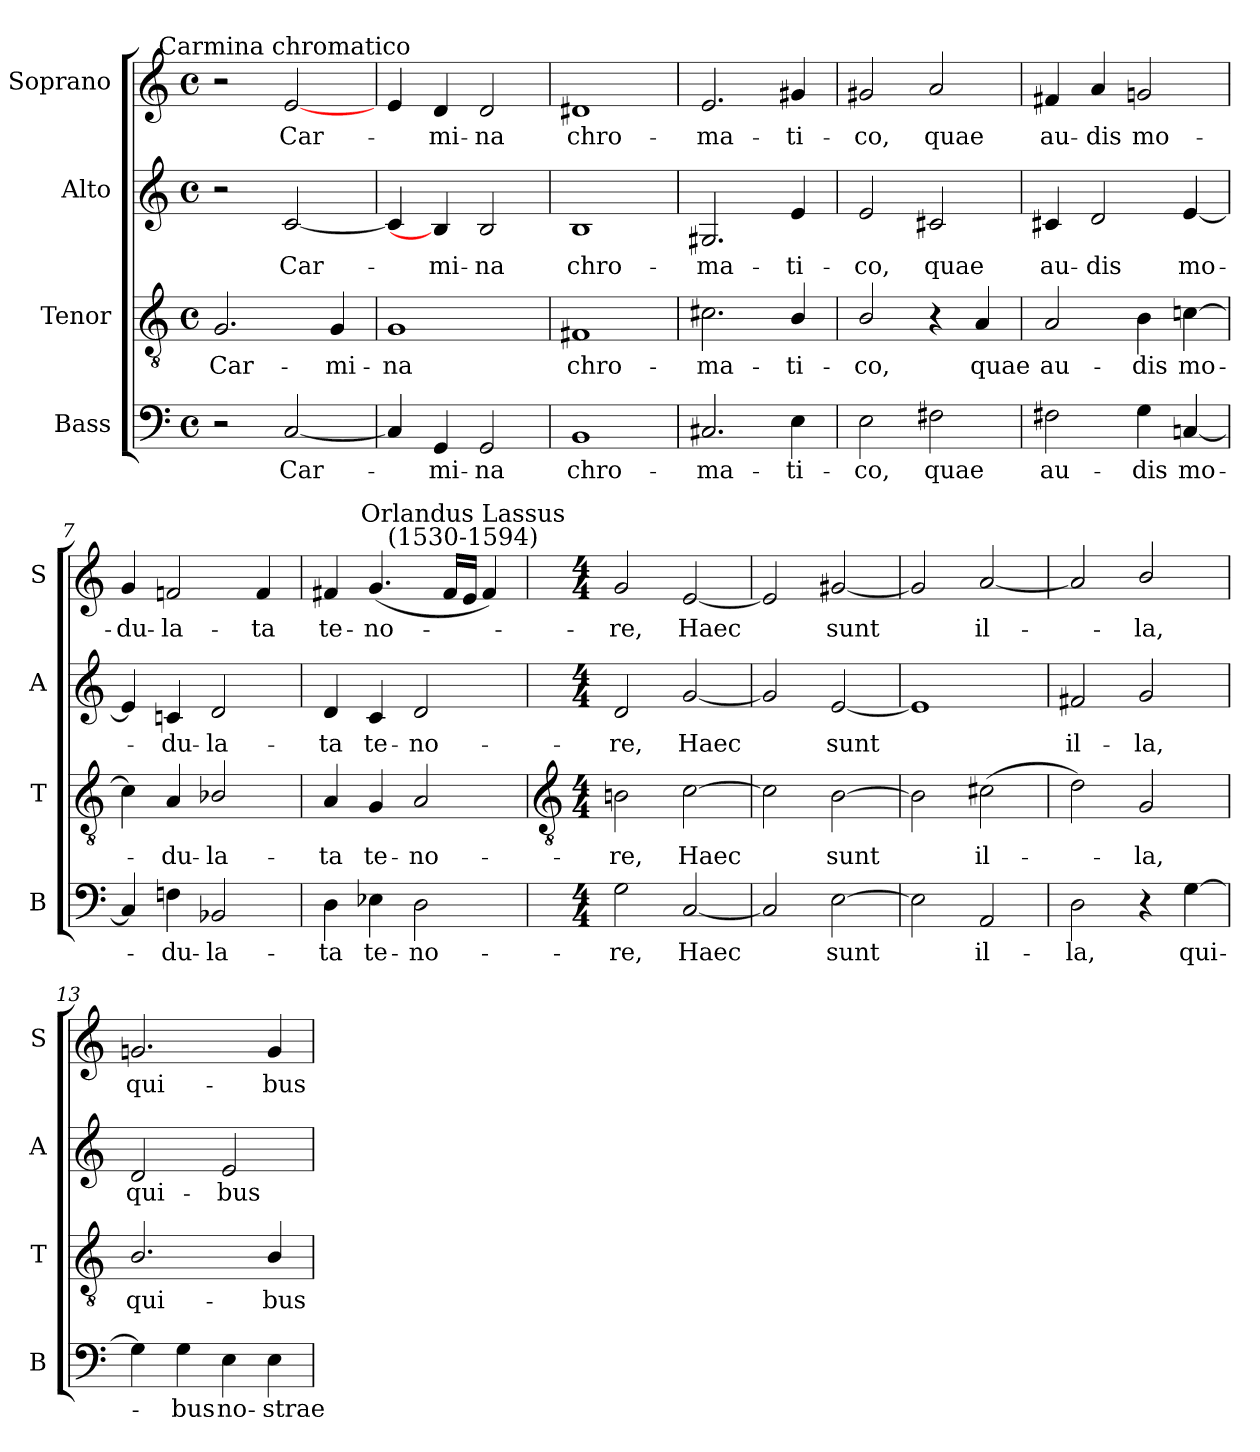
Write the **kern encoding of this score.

**kern	**text	**kern	**text	**kern	**text	**kern	**text
*part4	*part4	*part3	*part3	*part2	*part2	*part1	*part1
*staff4	*staff4	*staff3	*staff3	*staff2	*staff2	*staff1	*staff1
*I"Bass	*	*I"Tenor	*	*I"Alto	*	*I"Soprano	*
*I'B	*	*I'T	*	*I'A	*	*I'S	*
*clefF4	*	*clefGv2	*	*clefG2	*	*clefG2	*
*k[]	*	*k[]	*	*k[]	*	*k[]	*
*C:	*	*C:	*	*C:	*	*C:	*
*M4/4	*	*M4/4	*	*M4/4	*	*M4/4	*
*met(c)	*	*met(c)	*	*met(c)	*	*met(c)	*
=1	=1	=1	=1	=1	=1	=1	=1
!	!	!	!LO:LY:b	!	!	!	!
2r	.	2.G	Car-	2r	.	2r	.
!	!	!	!	!	!	!LO:TX:a:cj:t=Carmina chromatico	!
!	!LO:LY:b	!	!	!	!LO:LY:b	!	!LO:LY:b
[2C	Car-	.	.	[2c	Car-	[2e	Car-
!	!	!	!LO:LY:b	!	!	!	!
.	.	4G	-mi-	.	.	.	.
=2	=2	=2	=2	=2	=2	=2	=2
!	!	!	!LO:LY:b	!	!	!	!
4C]	.	1G	-na	4c]	.	4e	.
!	!LO:LY:b	!	!	!	!LO:LY:b	!	!LO:LY:b
4GG	mi-	.	.	4B]	mi-	4d	mi-
!	!LO:LY:b	!	!	!	!LO:LY:b	!	!LO:LY:b
2GG	-na	.	.	2B	-na	2d	-na
=3	=3	=3	=3	=3	=3	=3	=3
!	!LO:LY:b	!	!LO:LY:b	!	!LO:LY:b	!	!LO:LY:b
1BB	chro-	1F#X	chro-	1B	chro-	1d#X	chro-
=4	=4	=4	=4	=4	=4	=4	=4
!	!LO:LY:b	!	!LO:LY:b	!	!LO:LY:b	!	!LO:LY:b
2.C#X	-ma-	2.c#X	-ma-	2.G#X	-ma-	2.e	-ma-
!	!LO:LY:b	!	!LO:LY:b	!	!LO:LY:b	!	!LO:LY:b
4E	-ti-	4B/	-ti-	4e	-ti-	4g#X	-ti-
=5	=5	=5	=5	=5	=5	=5	=5
!	!LO:LY:b	!	!LO:LY:b	!	!LO:LY:b	!	!LO:LY:b
2E	-co,	2B/	-co,	2e	-co,	2g#X	-co,
!	!LO:LY:b	!	!	!	!LO:LY:b	!	!LO:LY:b
2F#X	quae	4r	.	2c#X	quae	2a	quae
!	!	!	!LO:LY:b	!	!	!	!
.	.	4A	quae	.	.	.	.
=6	=6	=6	=6	=6	=6	=6	=6
!	!LO:LY:b	!	!LO:LY:b	!	!LO:LY:b	!	!LO:LY:b
2F#X	au-	2A	au-	4c#X	au-	4f#X	au-
!	!	!	!	!	!LO:LY:b	!	!LO:LY:b
.	.	.	.	2d	-dis	4a	-dis
!	!LO:LY:b	!	!LO:LY:b	!	!	!	!LO:LY:b
4G	-dis	4B	-dis	.	.	2gn	mo-
!	!LO:LY:b	!	!LO:LY:b	!	!LO:LY:b	!	!
[4Cn	mo-	[4cn	mo-	[4e	mo-	.	.
=7	=7	=7	=7	=7	=7	=7	=7
!	!	!	!	!	!	!	!LO:LY:b
4C]	.	4c]	.	4e]	.	4g	-du-
!	!LO:LY:b	!	!LO:LY:b	!	!LO:LY:b	!	!LO:LY:b
4Fn	du-	4A	du-	4cn	du-	2fn	-la-
!	!LO:LY:b	!	!LO:LY:b	!	!LO:LY:b	!	!
2BB-X	-la-	2B-X/	-la-	2d	-la-	.	.
!	!	!	!	!	!	!	!LO:LY:b
.	.	.	.	.	.	4f	-ta
=8	=8	=8	=8	=8	=8	=8	=8
!	!LO:LY:b	!	!LO:LY:b	!	!LO:LY:b	!	!LO:LY:b
4D	-ta	4A	-ta	4d	-ta	4f#X	te-
!	!LO:LY:b	!	!LO:LY:b	!	!LO:LY:b	!	!LO:LY:b
4E-X	te-	4G	te-	4c	te-	(<4.g	-no-
!	!LO:LY:b	!	!LO:LY:b	!	!LO:LY:b	!	!
2D	-no-	2A	-no-	2d	-no-	.	.
.	.	.	.	.	.	16f#LL	.
!	!	!	!	!	!	!LO:TX:a:cj:t=Orlandus Lassus\n(1530-1594)	!
.	.	.	.	.	.	16eJJ	.
.	.	.	.	.	.	4f#)	.
!!LO:LB:g=z
=9	=9	=9	=9	=9	=9	=9	=9
*	*	*clefGv2	*	*	*	*	*
*M4/4	*	*M4/4	*	*M4/4	*	*M4/4	*
!	!LO:LY:b	!	!LO:LY:b	!	!LO:LY:b	!	!LO:LY:b
2G	-re,	2Bn	-re,	2d	-re,	2g	re,
!	!LO:LY:b	!	!LO:LY:b	!	!LO:LY:b	!	!LO:LY:b
[2C	Haec	[2c	Haec	[2g	Haec	[2e	Haec
=10	=10	=10	=10	=10	=10	=10	=10
2C]	.	2c]	.	2g]	.	2e]	.
!	!LO:LY:b	!	!LO:LY:b	!	!LO:LY:b	!	!LO:LY:b
[2E	sunt	[2B	sunt	[2e	sunt	[2g#X	sunt
=11	=11	=11	=11	=11	=11	=11	=11
2E]	.	2B]	.	1e]	.	2g#]	.
!	!LO:LY:b	!	!LO:LY:b	!	!	!	!LO:LY:b
2AA	il-	(>2c#X	il-	.	.	[2a	il-
=12	=12	=12	=12	=12	=12	=12	=12
!	!LO:LY:b	!	!	!	!LO:LY:b	!	!
2D	-la,	2d)	.	2f#X	il-	2a]	.
!	!	!	!LO:LY:b	!	!LO:LY:b	!	!LO:LY:b
4r	.	2G	la,	2g	-la,	2b/	la,
!	!LO:LY:b	!	!	!	!	!	!
[4G	qui-	.	.	.	.	.	.
=13	=13	=13	=13	=13	=13	=13	=13
!	!	!	!LO:LY:b	!	!LO:LY:b	!	!LO:LY:b
4G]	.	2.B/	qui-	2d	qui-	2.gn	qui-
!	!LO:LY:b	!	!	!	!	!	!
4G	bus	.	.	.	.	.	.
!	!LO:LY:b	!	!	!	!LO:LY:b	!	!
4E	no-	.	.	2e	-bus	.	.
!	!LO:LY:b	!	!LO:LY:b	!	!	!	!LO:LY:b
4E	-strae	4B/	-bus	.	.	4g	-bus
=	=	=	=	=	=	=	=
*-	*-	*-	*-	*-	*-	*-	*-
